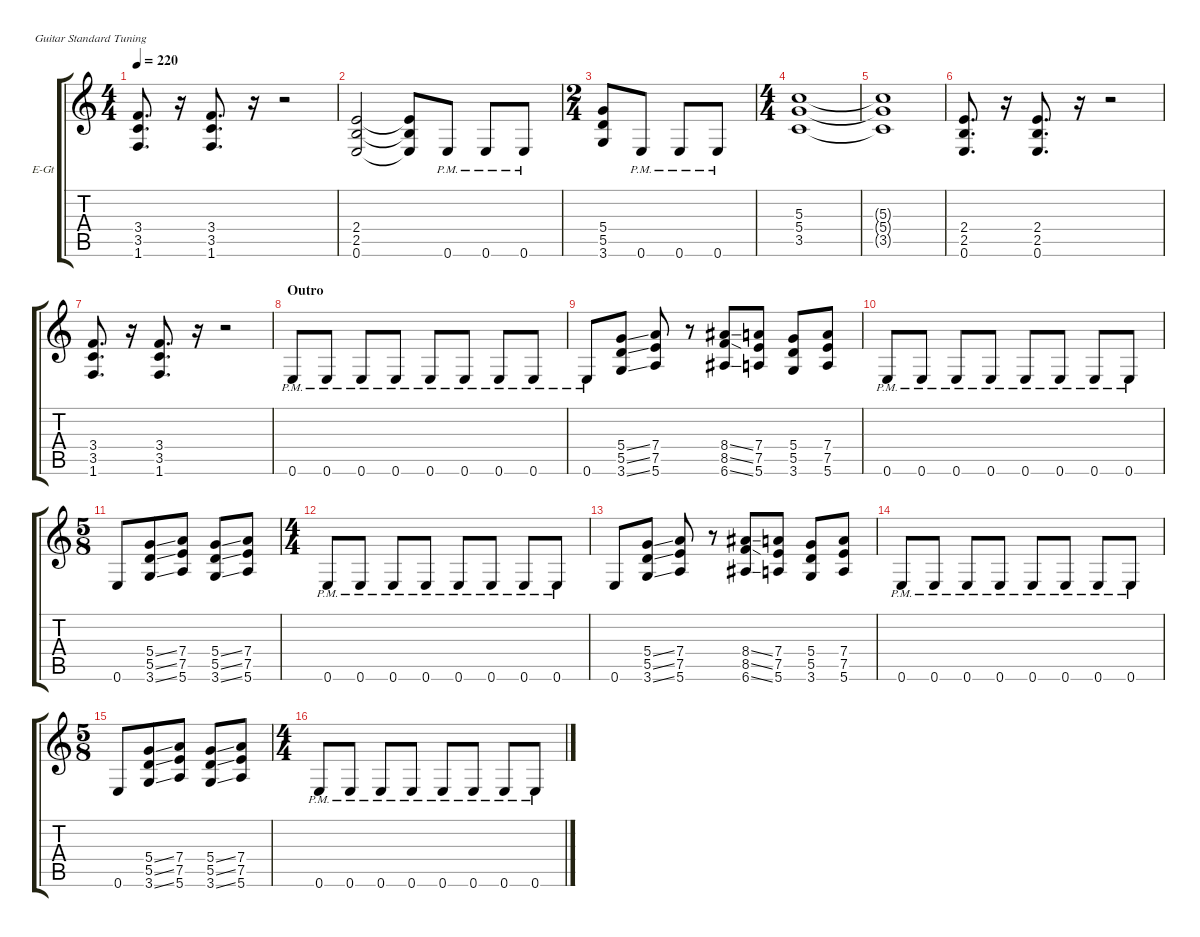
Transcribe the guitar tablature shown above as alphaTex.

\hideDynamics
\bracketExtendMode groupsimilarinstruments
\firstSystemTrackNameOrientation horizontal
\otherSystemsTrackNameOrientation horizontal
\track ("Kirk Hammet" "E-Gt") {multiBarRest instrument distortionguitar}
\staff {score tabs}
\tuning (E4 B3 G3 D3 A2 E2)
\ts (4 4)
\tempo 220
\clef g2
\ks c
(3.4 3.5 1.6).8{d dy fff} r.16 (3.4 3.5 1.6).8{d} r.16 r.2 |
(2.4 2.5 0.6).2 (2.4{t} 2.5{t} 0.6{t}).8{dy f} 0.6{pm}.8{dy fff} 0.6{pm}.8 0.6{pm}.8 |
\ts (2 4)
(5.4 5.5 3.6).8{dy f} 0.6{pm}.8{dy fff} 0.6{pm}.8 0.6{pm}.8 |
\ts (4 4)
(5.3 5.4 3.5).1 |
(5.3{t} 5.4{t} 3.5{t}).1{dy f} |
(2.4 2.5 0.6).8{d dy fff} r.16 (2.4 2.5 0.6).8{d} r.16 r.2 |
(3.4 3.5 1.6).8{d} r.16 (3.4 3.5 1.6).8{d} r.16 r.2 |
\section ("" "Outro")
0.6{pm}.8 0.6{pm}.8 0.6{pm}.8 0.6{pm}.8 0.6{pm}.8 0.6{pm}.8 0.6{pm}.8 0.6{pm}.8 |
0.6{pm}.8 (5.4{ss} 5.5{ss} 3.6{ss}).8{dy f} (7.4 7.5 5.6).8 r.8 (8.4{ss} 8.5{ss} 6.6{ss}).8 (7.4 7.5 5.6).8 (5.4 5.5 3.6).8 (7.4 7.5 5.6).8 |
0.6{pm}.8{dy fff} 0.6{pm}.8 0.6{pm}.8 0.6{pm}.8 0.6{pm}.8 0.6{pm}.8 0.6{pm}.8 0.6{pm}.8 |
\ts (5 8)
0.6.8 (5.4{ss} 5.5{ss} 3.6{ss}).8{dy f} (7.4 7.5 5.6).8 (5.4{ss} 5.5{ss} 3.6{ss}).8 (7.4 7.5 5.6).8 |
\ts (4 4)
0.6{pm}.8{dy fff} 0.6{pm}.8 0.6{pm}.8 0.6{pm}.8 0.6{pm}.8 0.6{pm}.8 0.6{pm}.8 0.6{pm}.8 |
0.6.8 (5.4{ss} 5.5{ss} 3.6{ss}).8{dy f} (7.4 7.5 5.6).8 r.8 (8.4{ss} 8.5{ss} 6.6{ss}).8 (7.4 7.5 5.6).8 (5.4 5.5 3.6).8 (7.4 7.5 5.6).8 |
0.6{pm}.8{dy fff} 0.6{pm}.8 0.6{pm}.8 0.6{pm}.8 0.6{pm}.8 0.6{pm}.8 0.6{pm}.8 0.6{pm}.8 |
\ts (5 8)
0.6.8 (5.4{ss} 5.5{ss} 3.6{ss}).8{dy f} (7.4 7.5 5.6).8 (5.4{ss} 5.5{ss} 3.6{ss}).8 (7.4 7.5 5.6).8 |
\ts (4 4)
0.6{pm}.8{dy fff} 0.6{pm}.8 0.6{pm}.8 0.6{pm}.8 0.6{pm}.8 0.6{pm}.8 0.6{pm}.8 0.6{pm}.8
